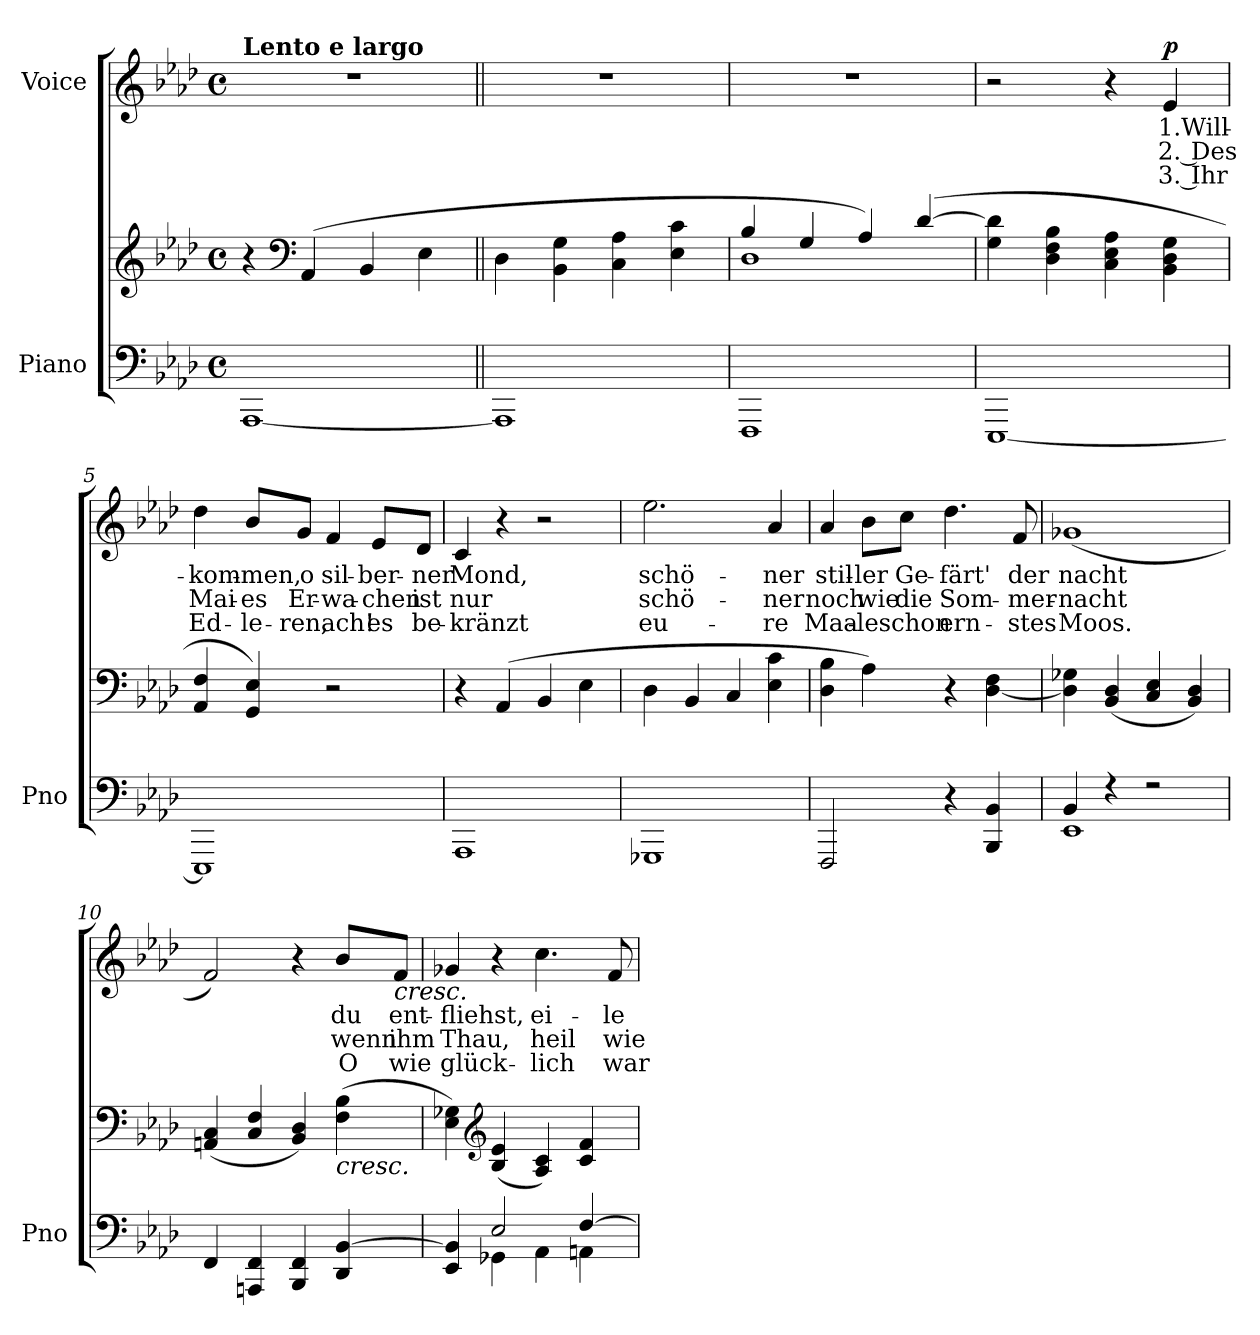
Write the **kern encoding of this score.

**kern	**kern	**kern	**text	**text	**text	**dynam
*part2	*part2	*part1	*part1	*part1	*part1	*part1
*staff3	*staff2	*staff1	*staff1	*staff1	*staff1	*staff1
*I"Piano	*	*I"Voice	*	*	*	*
*I'Pno	*	*	*	*	*	*
*clefF4	*clefG2	*clefG2	*	*	*	*
*k[b-e-a-d-]	*k[b-e-a-d-]	*k[b-e-a-d-]	*	*	*	*
*M4/4	*M4/4	*M4/4	*	*	*	*
*met(c)	*met(c)	*met(c)	*	*	*	*
=1	=1	=1	=1	=1	=1	=1
!	!	!LO:TX:a:B:t=Lento e largo	!	!	!	!
[1AAA-	4r	1r	.	.	.	.
*	*clefF4	*	*	*	*	*
.	(4AA-/	.	.	.	.	.
.	4BB-/	.	.	.	.	.
.	4E-\	.	.	.	.	.
=2||	=2||	=2||	=2||	=2||	=2||	=2||
1AAA-]	4D-\	1r	.	.	.	.
.	4BB-\ 4G\	.	.	.	.	.
.	4C\ 4A-\	.	.	.	.	.
.	4E-\ 4c\	.	.	.	.	.
=3	=3	=3	=3	=3	=3	=3
*	*^	*	*	*	*	*
1FFF	4B-/	1D-	1r	.	.	.	.
.	4G/	.	.	.	.	.	.
.	4A-/)	.	.	.	.	.	.
.	([4d-/	.	.	.	.	.	.
*	*v	*v	*	*	*	*	*
=4	=4	=4	=4	=4	=4	=4
[1EEE-	4G\ 4d-\]	2r	.	.	.	.
.	4D-\ 4F\ 4B-\	.	.	.	.	.
.	4C\ 4E-\ 4A-\	4r	.	.	.	.
!	!	!	!LO:LY:b	!LO:LY:b	!LO:LY:b	!LO:DY:a
.	4BB-\ 4D-\ 4G\	4e-/	1.Will-	2. Des	3. Ihr	p
=5	=5	=5	=5	=5	=5	=5
!	!	!	!LO:LY:b	!LO:LY:b	!LO:LY:b	!
1EEE-]	4AA-/ 4F/	4dd-\	-kom-	Mai-	Ed-	.
!	!	!	!LO:LY:b	!LO:LY:b	!LO:LY:b	!
.	4GG/ 4E-/)	8b-/L	-men,	-es	-le-	.
!	!	!	!LO:LY:b	!LO:LY:b	!LO:LY:b	!
.	.	8g/J	o	Er-	-ren,	.
!	!	!	!LO:LY:b	!LO:LY:b	!LO:LY:b	!
.	2r	4f/	sil-	-wa-	ach!	.
!	!	!	!LO:LY:b	!LO:LY:b	!LO:LY:b	!
.	.	8e-/L	-ber-	-chen	es	.
!	!	!	!LO:LY:b	!LO:LY:b	!LO:LY:b	!
.	.	8d-/J	-ner	ist	be-	.
=6	=6	=6	=6	=6	=6	=6
!	!	!	!LO:LY:b	!LO:LY:b	!LO:LY:b	!
1AAA-	4r	4c/	Mond,	nur	-kränzt	.
.	(4AA-/	4r	.	.	.	.
.	4BB-/	2r	.	.	.	.
.	4E-\	.	.	.	.	.
!!LO:LB:g=z
=7	=7	=7	=7	=7	=7	=7
!	!	!	!LO:LY:b	!LO:LY:b	!LO:LY:b	!
1GGG-X	4D-\	2.ee-\	schö-	schö-	eu-	.
.	4BB-/	.	.	.	.	.
.	4C/	.	.	.	.	.
!	!	!	!LO:LY:b	!LO:LY:b	!LO:LY:b	!
.	4E-\ 4c\	4a-/	-ner	-ner	-re	.
=8	=8	=8	=8	=8	=8	=8
!	!	!	!LO:LY:b	!LO:LY:b	!LO:LY:b	!
2FFF/	4D-\ 4B-\	4a-/	stil-	noch	Maa-	.
!	!	!	!LO:LY:b	!LO:LY:b	!LO:LY:b	!
.	4A-\)	8b-\L	-ler	wie	-le	.
!	!	!	!LO:LY:b	!LO:LY:b	!LO:LY:b	!
.	.	8cc\J	Ge-	die	schon	.
!	!	!	!LO:LY:b	!LO:LY:b	!LO:LY:b	!
4r	4r	4.dd-\	-färt'	Som-	ern-	.
4BBB-/ 4BB-/	[4D-\ 4F\	.	.	.	.	.
!	!	!	!LO:LY:b	!LO:LY:b	!LO:LY:b	!
.	.	8f/	der	-mer-	-stes	.
=9	=9	=9	=9	=9	=9	=9
*^	*	*	*	*	*	*
!	!	!	!	!LO:LY:b	!LO:LY:b	!LO:LY:b	!
4BB-/	1EE-	4D-\] 4G-X\	(1g-X	nacht	-nacht	Moos.	.
4r	.	(4BB-/ 4D-/	.	.	.	.	.
2r	.	4C/ 4E-/	.	.	.	.	.
.	.	4BB-/ 4D-/)	.	.	.	.	.
*v	*v	*	*	*	*	*	*
=10	=10	=10	=10	=10	=10	=10
4FF/	(4AAn/ 4C/	2f/)	.	.	.	.
4AAAn/ 4FF/	4C/ 4F/	.	.	.	.	.
4BBB-/ 4FF/	4BB-/ 4D-/)	4r	.	.	.	.
!	!LO:TX:b:i:t=cresc.	!	!	!	!	!
!	!	!	!LO:LY:b	!LO:LY:b	!LO:LY:b	!
4DD-/ [4BB-/	(4F\ 4B-\	8b-/L	du	wenn	O	.
!	!	!LO:TX:b:i:t=cresc.	!	!	!	!
!	!	!	!LO:LY:b	!LO:LY:b	!LO:LY:b	!
.	.	8f/J	ent-	ihm	wie	.
=11	=11	=11	=11	=11	=11	=11
*^	*	*	*	*	*	*
!	!	!	!	!LO:LY:b	!LO:LY:b	!LO:LY:b	!
4EE-/ 4BB-/]	4ryy	4E-\ 4G-X\)	4g-X/	-fliehst,	Thau,	glück-	.
*	*	*clefG2	*	*	*	*	*
2E-/	4GG-X\	(4B-/ 4e-/	4r	.	.	.	.
!	!	!	!	!LO:LY:b	!LO:LY:b	!LO:LY:b	!
.	4AA-\	4A-/ 4c/)	4.cc\	ei-	heil	-lich	.
[4F/	4AAn\	4c/ 4f/	.	.	.	.	.
!	!	!	!	!LO:LY:b	!LO:LY:b	!LO:LY:b	!
.	.	.	8f/	-le	wie	war	.
*v	*v	*	*	*	*	*	*
=	=	=	=	=	=	=
*-	*-	*-	*-	*-	*-	*-
